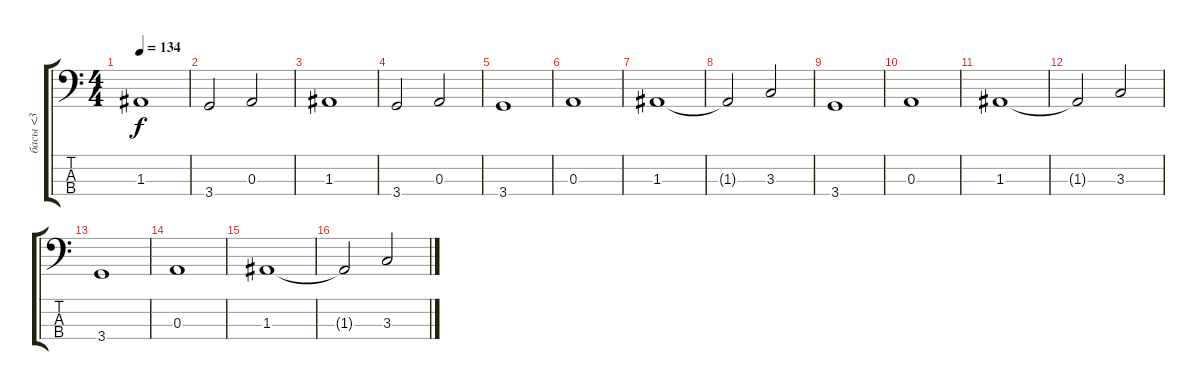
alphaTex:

\track ("басы <3" "басы <3") {instrument electricbasspick}
\staff {score tabs}
\tuning (G2 D2 A1 E1) {hide}
\ts (4 4)
\tempo 134
\clef f4
\ks c
1.3.1{dy f} |
3.4.2 0.3.2 |
1.3.1 |
3.4.2 0.3.2 |
3.4.1 |
0.3.1 |
1.3.1 |
1.3{t}.2 3.3.2 |
3.4.1 |
0.3.1 |
1.3.1 |
1.3{t}.2 3.3.2 |
3.4.1 |
0.3.1 |
1.3.1 |
1.3{t}.2 3.3.2
